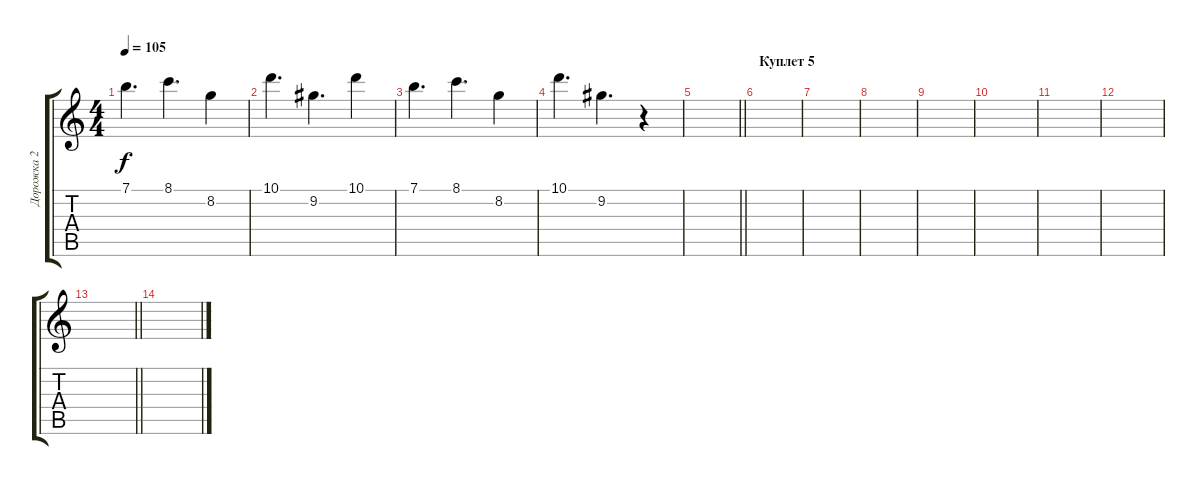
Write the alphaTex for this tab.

\track ("Дорожка 2" "Дорожка 2") {instrument electricguitarjazz}
\staff {score tabs}
\tuning (E4 B3 G3 D3 A2 E2) {hide}
\ts (4 4)
\tempo 105
\clef g2
\ks c
7.1.4{d dy f} 8.1.4{d} 8.2.4 |
10.1.4{d} 9.2.4{d} 10.1.4 |
7.1.4{d} 8.1.4{d} 8.2.4 |
10.1.4{d} 9.2.4{d} r.4 |
\barLineRight lightlight
|
\section ("" "Куплет 5")
|
|
|
|
|
|
|
\barLineRight lightlight
|
\section ("" "")
